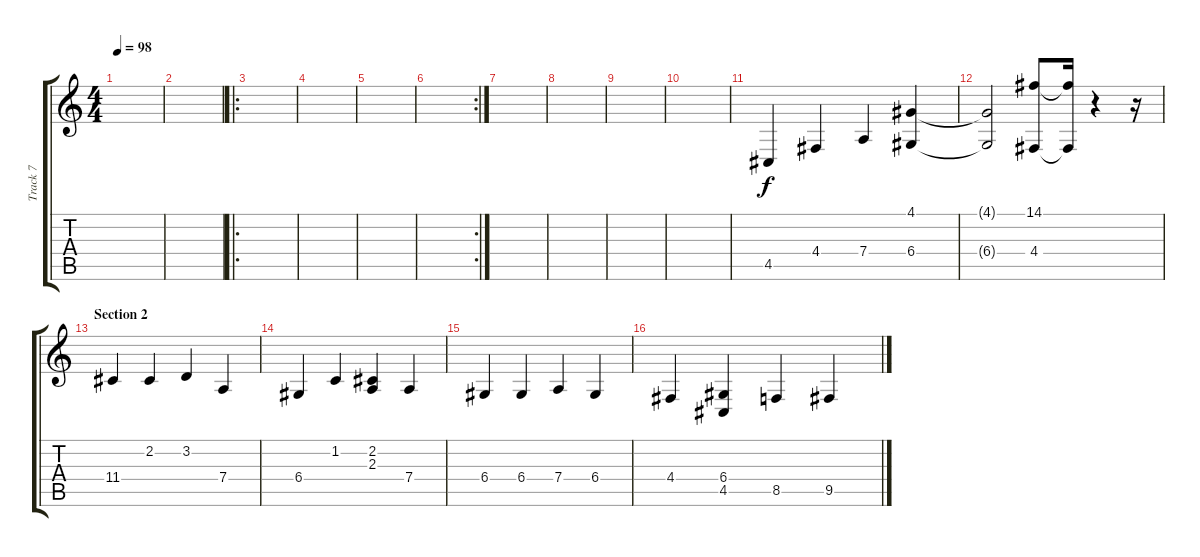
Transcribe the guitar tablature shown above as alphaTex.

\track ("Track 7" "Track 7") {instrument fx6goblins}
\staff {score tabs}
\tuning (E4 B3 G3 D3 A2 E2) {hide}
\ts (4 4)
\tempo 98
\clef g2
\ks c
|
|
\ro
|
|
|
\rc 2
|
|
|
|
|
4.5.4 4.4.4 7.4.4 (4.1 6.4).4 |
(4.1{t} 6.4{t}).2{dy f} (14.1 4.4).8 (14.1{t} 4.4{t}).16 r.4 r.16 |
\section ("" "Section 2")
11.4.4 2.2.4 3.2.4 7.4.4 |
6.4.4 1.2.4 (2.2 2.3).4 7.4.4 |
6.4.4 6.4.4 7.4.4 6.4.4 |
4.4.4 (6.4 4.5).4 8.5.4 9.5.4
